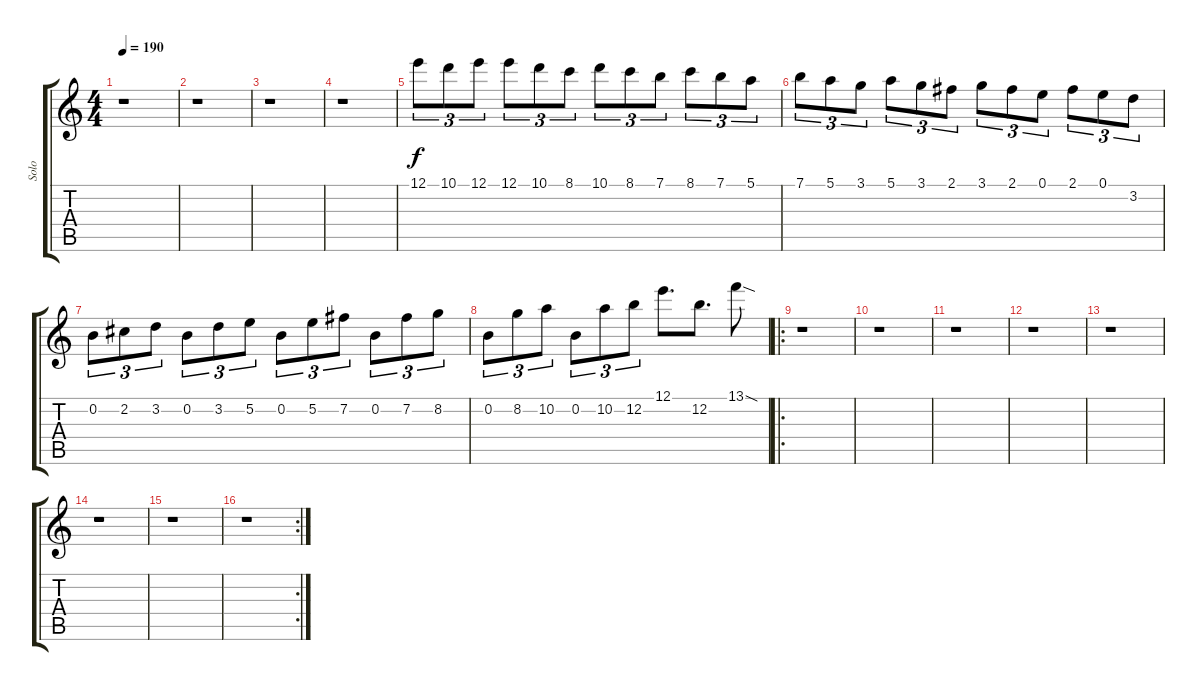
\track ("Solo" "Solo") {instrument distortionguitar}
\staff {score tabs}
\tuning (E4 B3 G3 D3 A2 E2) {hide}
\ts (4 4)
\tempo 190
\clef g2
\ks c
r.1{dy f} |
r.1 |
r.1 |
r.1 |
12.1.8{tu (3 2)} 10.1.8{tu (3 2)} 12.1.8{tu (3 2)} 12.1.8{tu (3 2)} 10.1.8{tu (3 2)} 8.1.8{tu (3 2)} 10.1.8{tu (3 2)} 8.1.8{tu (3 2)} 7.1.8{tu (3 2)} 8.1.8{tu (3 2)} 7.1.8{tu (3 2)} 5.1.8{tu (3 2)} |
7.1.8{tu (3 2)} 5.1.8{tu (3 2)} 3.1.8{tu (3 2)} 5.1.8{tu (3 2)} 3.1.8{tu (3 2)} 2.1.8{tu (3 2)} 3.1.8{tu (3 2)} 2.1.8{tu (3 2)} 0.1.8{tu (3 2)} 2.1.8{tu (3 2)} 0.1.8{tu (3 2)} 3.2.8{tu (3 2)} |
0.2.8{tu (3 2)} 2.2.8{tu (3 2)} 3.2.8{tu (3 2)} 0.2.8{tu (3 2)} 3.2.8{tu (3 2)} 5.2.8{tu (3 2)} 0.2.8{tu (3 2)} 5.2.8{tu (3 2)} 7.2.8{tu (3 2)} 0.2.8{tu (3 2)} 7.2.8{tu (3 2)} 8.2.8{tu (3 2)} |
0.2.8{tu (3 2)} 8.2.8{tu (3 2)} 10.2.8{tu (3 2)} 0.2.8{tu (3 2)} 10.2.8{tu (3 2)} 12.2.8{tu (3 2)} 12.1.8{d} 12.2.8{d} 13.1{sod}.8 |
\ro
r.1 |
r.1 |
r.1 |
r.1 |
r.1 |
r.1 |
r.1 |
\rc 2
r.1
